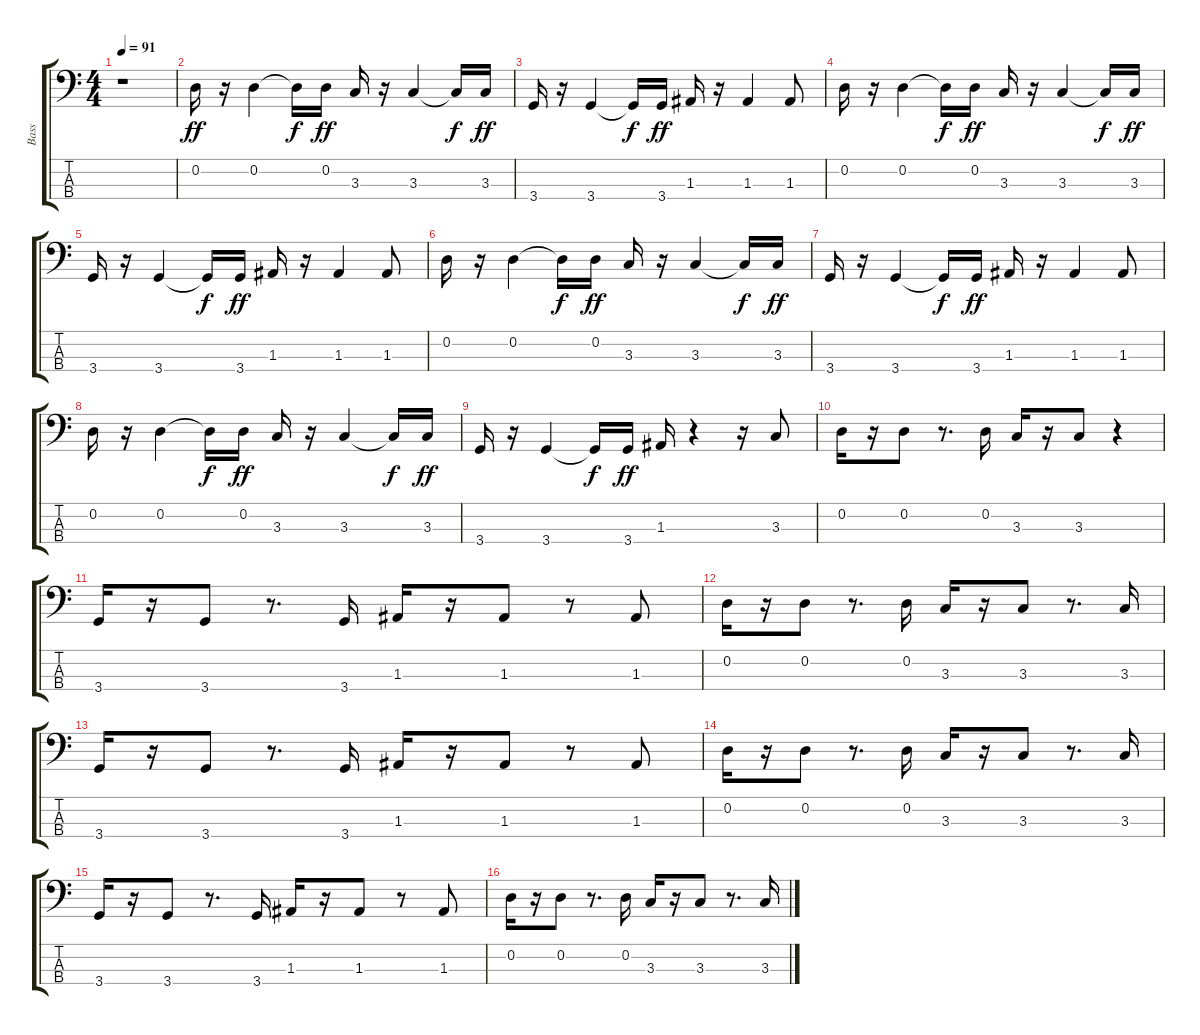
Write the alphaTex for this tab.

\track ("Bass" "Bass") {instrument electricbassfinger}
\staff {score tabs}
\tuning (G2 D2 A1 E1) {hide}
\ts (4 4)
\tempo 91
\clef f4
\ks c
r.1{dy ff instrument electricbassfinger} |
0.2.16 r.16 0.2.4 0.2{t}.16{dy f} 0.2.16{dy ff} 3.3.16 r.16 3.3.4 3.3{t}.16{dy f} 3.3.16{dy ff} |
3.4.16 r.16 3.4.4 3.4{t}.16{dy f} 3.4.16{dy ff} 1.3.16 r.16 1.3.4 1.3.8 |
0.2.16 r.16 0.2.4 0.2{t}.16{dy f} 0.2.16{dy ff} 3.3.16 r.16 3.3.4 3.3{t}.16{dy f} 3.3.16{dy ff} |
3.4.16 r.16 3.4.4 3.4{t}.16{dy f} 3.4.16{dy ff} 1.3.16 r.16 1.3.4 1.3.8 |
0.2.16 r.16 0.2.4 0.2{t}.16{dy f} 0.2.16{dy ff} 3.3.16 r.16 3.3.4 3.3{t}.16{dy f} 3.3.16{dy ff} |
3.4.16 r.16 3.4.4 3.4{t}.16{dy f} 3.4.16{dy ff} 1.3.16 r.16 1.3.4 1.3.8 |
0.2.16 r.16 0.2.4 0.2{t}.16{dy f} 0.2.16{dy ff} 3.3.16 r.16 3.3.4 3.3{t}.16{dy f} 3.3.16{dy ff} |
3.4.16 r.16 3.4.4 3.4{t}.16{dy f} 3.4.16{dy ff} 1.3.16 r.4 r.16 3.3.8 |
0.2.16 r.16 0.2.8 r.8{d} 0.2.16 3.3.16 r.16 3.3.8 r.4 |
3.4.16 r.16 3.4.8 r.8{d} 3.4.16 1.3.16 r.16 1.3.8 r.8 1.3.8 |
0.2.16 r.16 0.2.8 r.8{d} 0.2.16 3.3.16 r.16 3.3.8 r.8{d} 3.3.16 |
3.4.16 r.16 3.4.8 r.8{d} 3.4.16 1.3.16 r.16 1.3.8 r.8 1.3.8 |
0.2.16 r.16 0.2.8 r.8{d} 0.2.16 3.3.16 r.16 3.3.8 r.8{d} 3.3.16 |
3.4.16 r.16 3.4.8 r.8{d} 3.4.16 1.3.16 r.16 1.3.8 r.8 1.3.8 |
0.2.16 r.16 0.2.8 r.8{d} 0.2.16 3.3.16 r.16 3.3.8 r.8{d} 3.3.16
